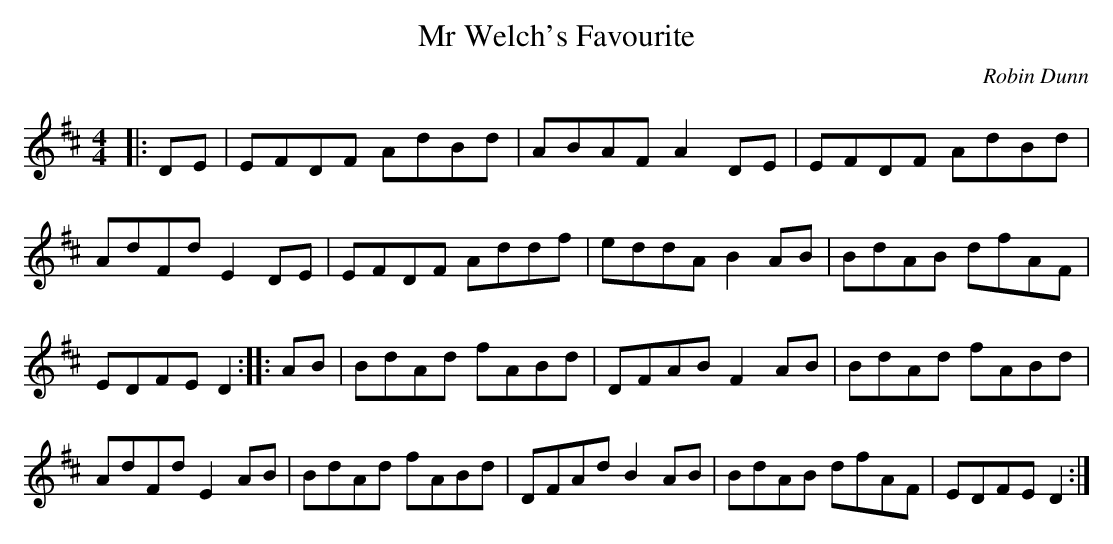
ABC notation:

X:1
T:Mr Welch's Favourite
C:Robin Dunn
M:4/4
L:1/8
E:10
K:D
|:DE|EFDF AdBd|ABAF A2 DE|EFDF AdBd|AdFd E2 DE|\
EFDF Addf|eddA B2 AB|BdAB dfAF|EDFE D2::\
AB|BdAd fABd|DFAB F2 AB|BdAd fABd|AdFd E2 AB|\
BdAd fABd|DFAd B2 AB|BdAB dfAF|EDFE D2:|**
